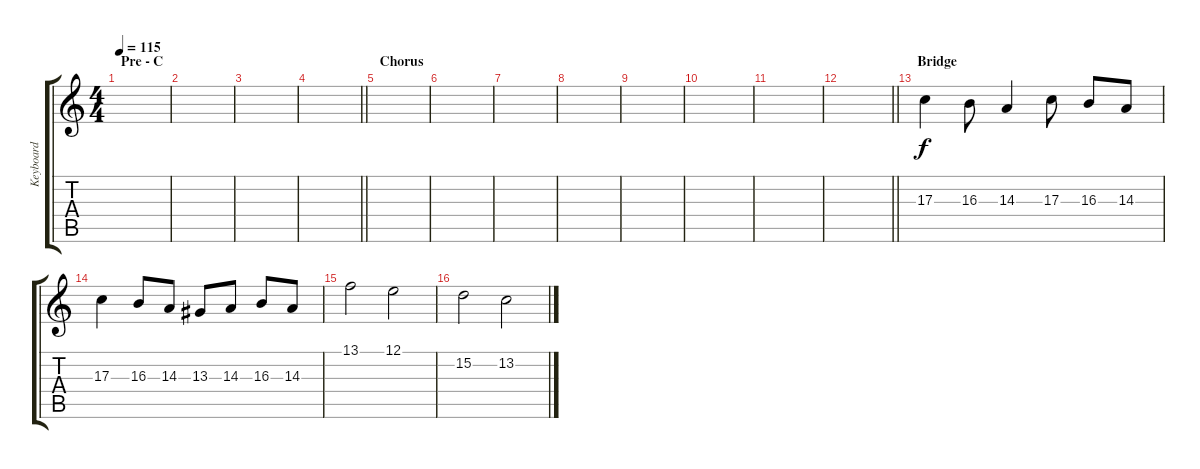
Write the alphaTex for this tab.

\track ("Keyboard" "Keyboard") {instrument violin}
\staff {score tabs}
\tuning (E4 B3 G3 D3 A2 E2) {hide}
\ts (4 4)
\section ("" "Pre - C")
\tempo 115
\clef g2
\ks c
|
|
|
\barLineRight lightlight
|
\section ("" "Chorus")
|
|
|
|
|
|
|
\barLineRight lightlight
|
\section ("" "Bridge")
17.3.4 16.3.8 14.3.4 17.3.8 16.3.8 14.3.8 |
17.3.4 16.3.8 14.3.8 13.3.8 14.3.8 16.3.8 14.3.8 |
13.1.2 12.1.2 |
15.2.2 13.2.2
